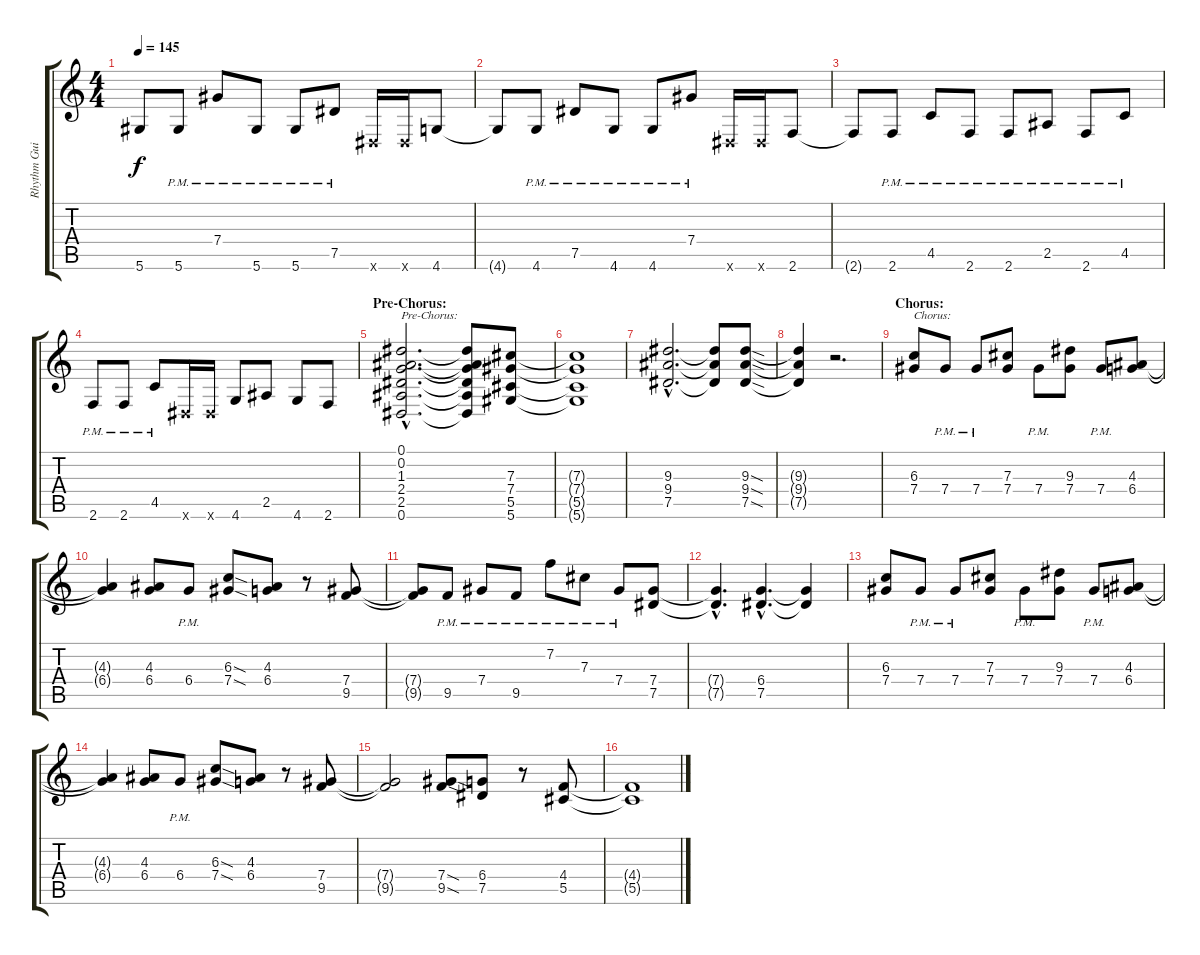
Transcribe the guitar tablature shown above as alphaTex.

\track ("Rhythm Guitar" "Rhythm Gui") {instrument distortionguitar}
\staff {score tabs}
\tuning (Eb4 Bb3 Gb3 Db3 Ab2 Eb2) {hide}
\ts (4 4)
\tempo 145
\clef g2
\ks c
5.6{t}.8{dy f} 5.6{pm}.8 7.4{pm}.8 5.6{pm}.8 5.6{pm}.8 7.5{pm}.8 0.6{x}.16 0.6{x}.16 4.6.8 |
4.6{t}.8 4.6{pm}.8 7.5{pm}.8 4.6{pm}.8 4.6{pm}.8 7.4{pm}.8 0.6{x}.16 0.6{x}.16 2.6.8 |
2.6{t}.8 2.6{pm}.8 4.5{pm}.8 2.6{pm}.8 2.6{pm}.8 2.5{pm}.8 2.6{pm}.8 4.5{pm}.8 |
2.6{pm}.8 2.6{pm}.8 4.5{pm}.8 0.6{x}.16 0.6{x}.16 4.6.8 2.5.8 4.6.8 2.6.8 |
\section ("" "Pre-Chorus:")
(0.1{hac} 0.2{hac} 1.3{hac} 2.4{hac} 2.5{hac} 0.6{hac}).2{d txt "Pre-Chorus:"} (0.1{t} 0.2{t} 1.3{t} 2.4{t} 2.5{t} 0.6{t}).8 (7.3 7.4 5.5 5.6).8 |
(7.3{t} 7.4{t} 5.5{t} 5.6{t}).1 |
(9.3{hac} 9.4{hac} 7.5{hac}).2{d} (9.3{t} 9.4{t} 7.5{t}).8 (9.3{sod} 9.4{sod} 7.5{sod}).8 |
(9.3{t} 9.4{t} 7.5{t}).4 r.2{d} |
\section ("" "Chorus:")
(6.3 7.4).8{txt "Chorus:"} 7.4{pm}.8 7.4{pm}.8 (7.3 7.4).8 7.4{pm}.8 (9.3 7.4).8 7.4{pm}.8 (4.3 6.4).8 |
(4.3{t} 6.4{t}).4 (4.3 6.4).8 6.4{pm}.8 (6.3{sod} 7.4{sod}).8 (4.3 6.4).8 r.8 (7.4 9.5).8 |
(7.4{t} 9.5{t}).8 9.5{pm}.8 7.4{pm}.8 9.5{pm}.8 7.2{pm}.8 7.3{pm}.8 7.4{pm}.8 (7.4 7.5).8 |
(7.4{hac t} 7.5{hac t}).4{d} (6.4{hac} 7.5{hac}).4{d} (6.4{t} 7.5{t}).4 |
(6.3 7.4).8 7.4{pm}.8 7.4{pm}.8 (7.3 7.4).8 7.4{pm}.8 (9.3 7.4).8 7.4{pm}.8 (4.3 6.4).8 |
(4.3{t} 6.4{t}).4 (4.3 6.4).8 6.4{pm}.8 (6.3{sod} 7.4{sod}).8 (4.3 6.4).8 r.8 (7.4 9.5).8 |
(7.4{t} 9.5{t}).2 (7.4{sod} 9.5{sod}).8 (6.4 7.5).8 r.8 (4.4 5.5).8 |
(4.4{t} 5.5{t}).1
